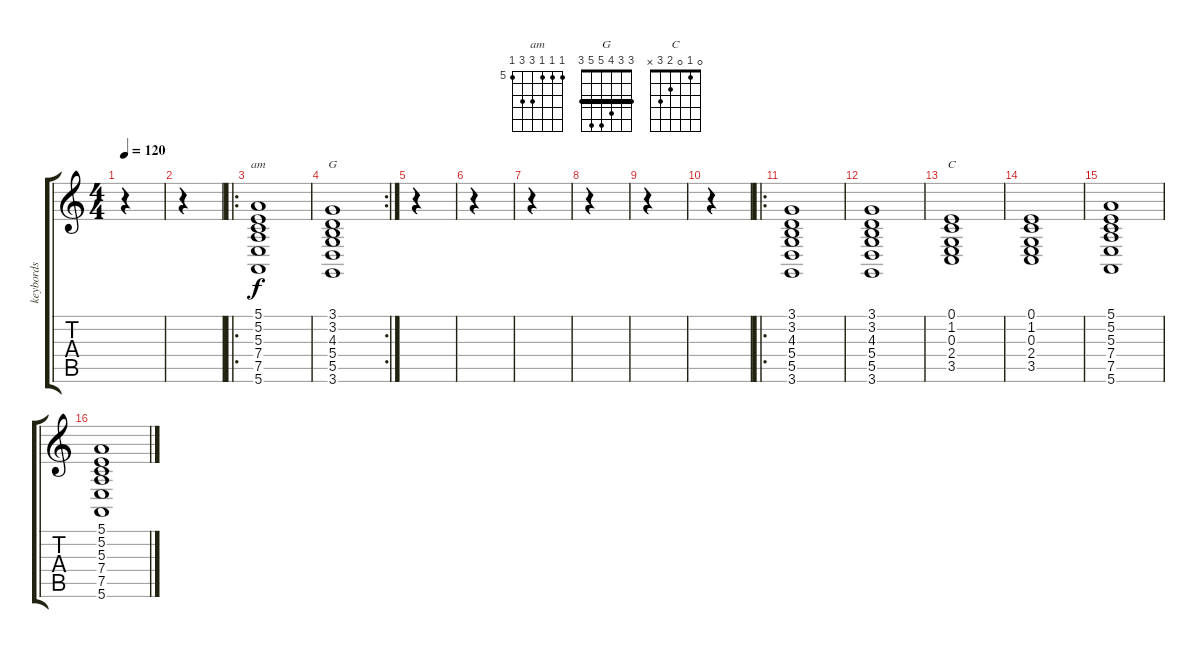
\track ("keybords" "keybords") {instrument tremolostrings}
\staff {score tabs}
\tuning (E4 B3 G3 D3 A2 E2) {hide}
\chord ("am" 5 5 5 7 7 5) {firstfret 5}
\chord ("G" 3 3 4 5 5 3) {barre 3}
\chord ("C" 0 1 0 2 3 x)
\ts (4 4)
\tempo 120
\clef g2
\ks c
r.4{dy f instrument tremolostrings} |
r.4 |
\ro
(5.1 5.2 5.3 7.4 7.5 5.6).1{ch "am"} |
\rc 2
(3.1 3.2 4.3 5.4 5.5 3.6).1{ch "G"} |
r.4 |
r.4 |
r.4 |
r.4 |
r.4 |
r.4 |
\ro
(3.1 3.2 4.3 5.4 5.5 3.6).1 |
(3.1 3.2 4.3 5.4 5.5 3.6).1 |
(0.1 1.2 0.3 2.4 3.5).1{ch "C"} |
(0.1 1.2 0.3 2.4 3.5).1 |
(5.1 5.2 5.3 7.4 7.5 5.6).1 |
(5.1 5.2 5.3 7.4 7.5 5.6).1
